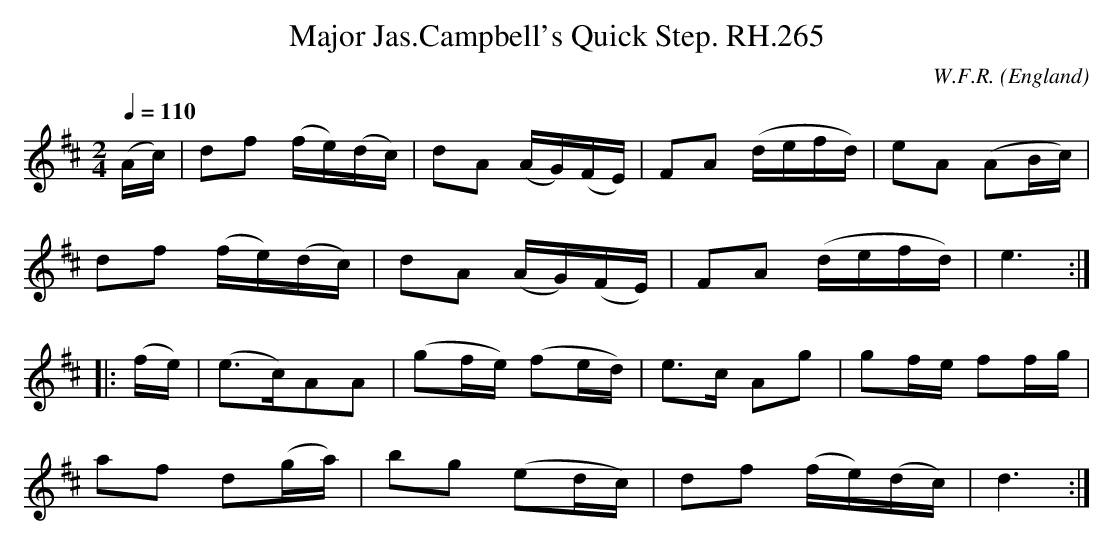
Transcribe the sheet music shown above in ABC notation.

X:1
T:Major Jas.Campbell's Quick Step. RH.265
C:W.F.R.
L:1/8
M:2/4
O:England
Q:1/4=110
K:D
(A/c/)|df (f/e/)(d/c/)|dA (A/G/)(F/E/)|\
FA (d/e/f/d/)|eA (AB/c/)|!
df (f/e/)(d/c/)|dA (A/G/)(F/E/)|\
FA (d/e/f/d/)|e3:|!
|:(f/e/)|(e>c)AA|(gf/e/) (fe/d/)|\
e>c Ag|gf/e/ ff/g/|!
af d(g/a/)|bg (ed/c/)|df (f/e/)(d/c/)|d3:|
